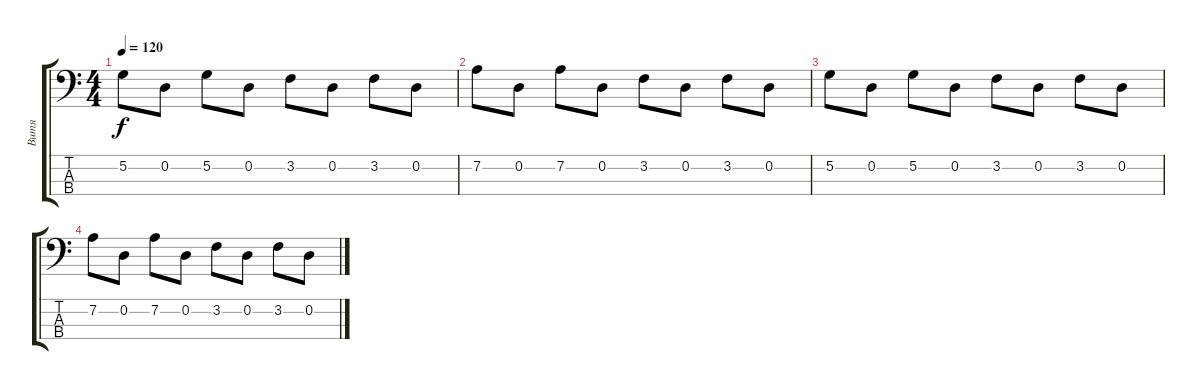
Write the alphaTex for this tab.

\track ("Витя" "Витя") {instrument electricbassfinger}
\staff {score tabs}
\tuning (G2 D2 A1 E1) {hide}
\ts (4 4)
\tempo 120
\clef f4
\ks c
5.2.8{dy f} 0.2.8 5.2.8 0.2.8 3.2.8 0.2.8 3.2.8 0.2.8 |
7.2.8 0.2.8 7.2.8 0.2.8 3.2.8 0.2.8 3.2.8 0.2.8 |
5.2.8 0.2.8 5.2.8 0.2.8 3.2.8 0.2.8 3.2.8 0.2.8 |
7.2.8 0.2.8 7.2.8 0.2.8 3.2.8 0.2.8 3.2.8 0.2.8
